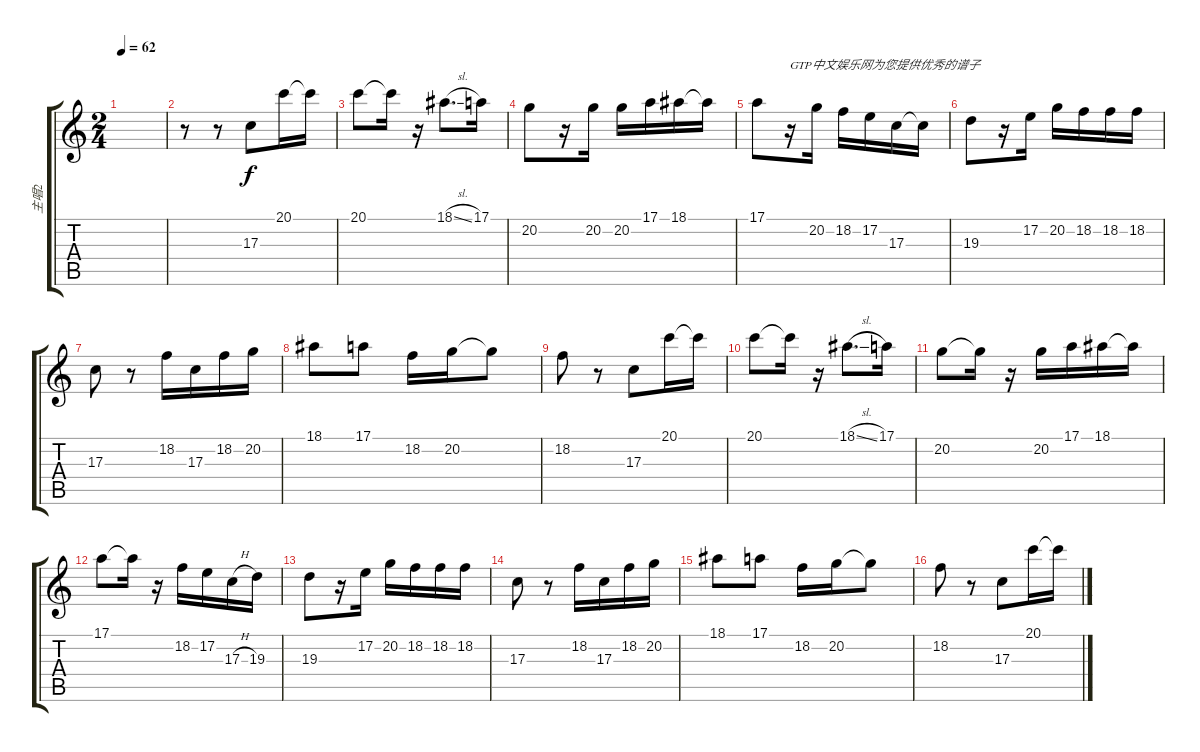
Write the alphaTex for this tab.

\track ("主唱2" "主唱2") {instrument piccolo}
\staff {score tabs}
\tuning (E4 B3 G3 D3 A2 E2) {hide}
\ts (2 4)
\tempo 62
\clef g2
\ks c
|
r.8 r.8 17.3.8 20.1.16 20.1{t}.16 |
20.1.8 20.1{t}.16 r.16 18.1{sl}.8{d} 17.1.16 |
20.2.8 r.16 20.2.16 20.2.16 17.1.16 18.1.16 18.1{t}.16 |
17.1.8 r.16{txt "GTP中文娱乐网为您提供优秀的谱子"} 20.2.16 18.2.16 17.2.16 17.3.16 17.3{t}.16 |
19.3.8 r.16 17.2.16 20.2.16 18.2.16 18.2.16 18.2.16 |
17.3.8 r.8 18.2.16 17.3.16 18.2.16 20.2.16 |
18.1.8 17.1.8 18.2.16 20.2.16 20.2{t}.8 |
18.2.8 r.8 17.3.8 20.1.16 20.1{t}.16 |
20.1.8 20.1{t}.16 r.16 18.1{sl}.8{d} 17.1.16 |
20.2.8 20.2{t}.16 r.16 20.2.16 17.1.16 18.1.16 18.1{t}.16 |
17.1.8 17.1{t}.16 r.16 18.2.16 17.2.16 17.3{h}.16 19.3.16 |
19.3.8 r.16 17.2.16 20.2.16 18.2.16 18.2.16 18.2.16 |
17.3.8 r.8 18.2.16 17.3.16 18.2.16 20.2.16 |
18.1.8 17.1.8 18.2.16 20.2.16 20.2{t}.8 |
18.2.8 r.8 17.3.8 20.1.16 20.1{t}.16
